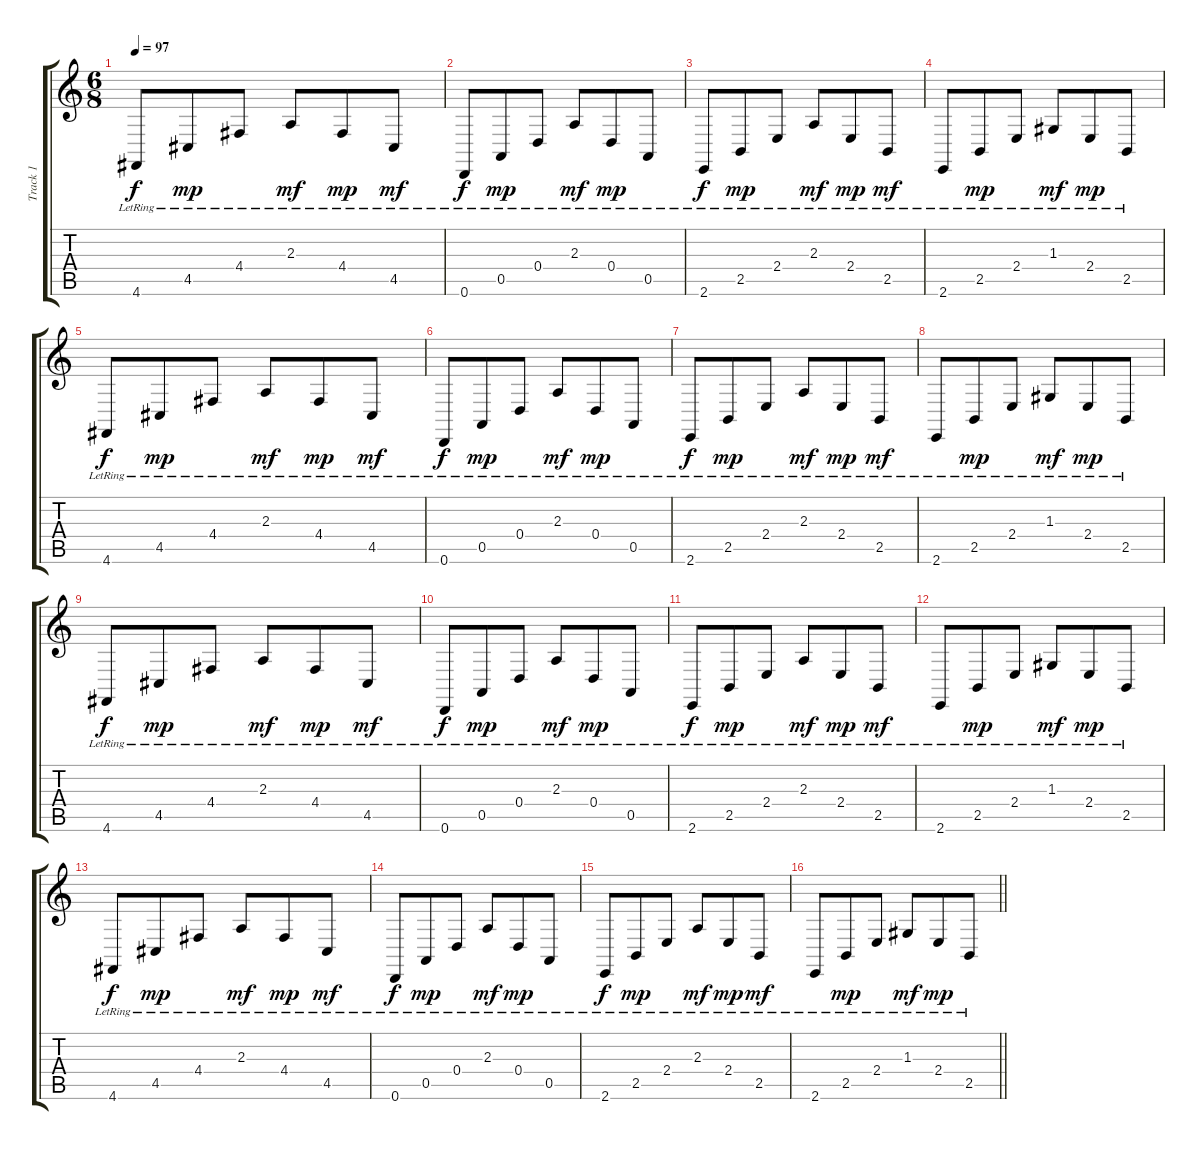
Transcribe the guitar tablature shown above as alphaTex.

\track ("Track 1" "Track 1") {instrument acousticgrandpiano}
\staff {score tabs}
\tuning (E4 B3 G3 D3 A2 D2) {hide}
\ts (6 8)
\tempo 97
\clef g2
\ks c
4.6{lr}.8{dy f} 4.5{lr}.8{dy mp} 4.4{lr}.8 2.3{lr}.8{dy mf} 4.4{lr}.8{dy mp} 4.5{lr}.8{dy mf} |
0.6{lr}.8{dy f} 0.5{lr}.8{dy mp} 0.4{lr}.8 2.3{lr}.8{dy mf} 0.4{lr}.8{dy mp} 0.5{lr}.8 |
2.6{lr}.8{dy f} 2.5{lr}.8{dy mp} 2.4{lr}.8 2.3{lr}.8{dy mf} 2.4{lr}.8{dy mp} 2.5{lr}.8{dy mf} |
2.6{lr}.8 2.5{lr}.8{dy mp} 2.4{lr}.8 1.3{lr}.8{dy mf} 2.4{lr}.8{dy mp} 2.5{lr}.8 |
4.6{lr}.8{dy f} 4.5{lr}.8{dy mp} 4.4{lr}.8 2.3{lr}.8{dy mf} 4.4{lr}.8{dy mp} 4.5{lr}.8{dy mf} |
0.6{lr}.8{dy f} 0.5{lr}.8{dy mp} 0.4{lr}.8 2.3{lr}.8{dy mf} 0.4{lr}.8{dy mp} 0.5{lr}.8 |
2.6{lr}.8{dy f} 2.5{lr}.8{dy mp} 2.4{lr}.8 2.3{lr}.8{dy mf} 2.4{lr}.8{dy mp} 2.5{lr}.8{dy mf} |
2.6{lr}.8 2.5{lr}.8{dy mp} 2.4{lr}.8 1.3{lr}.8{dy mf} 2.4{lr}.8{dy mp} 2.5{lr}.8 |
4.6{lr}.8{dy f} 4.5{lr}.8{dy mp} 4.4{lr}.8 2.3{lr}.8{dy mf} 4.4{lr}.8{dy mp} 4.5{lr}.8{dy mf} |
0.6{lr}.8{dy f} 0.5{lr}.8{dy mp} 0.4{lr}.8 2.3{lr}.8{dy mf} 0.4{lr}.8{dy mp} 0.5{lr}.8 |
2.6{lr}.8{dy f} 2.5{lr}.8{dy mp} 2.4{lr}.8 2.3{lr}.8{dy mf} 2.4{lr}.8{dy mp} 2.5{lr}.8{dy mf} |
2.6{lr}.8 2.5{lr}.8{dy mp} 2.4{lr}.8 1.3{lr}.8{dy mf} 2.4{lr}.8{dy mp} 2.5{lr}.8 |
4.6{lr}.8{dy f} 4.5{lr}.8{dy mp} 4.4{lr}.8 2.3{lr}.8{dy mf} 4.4{lr}.8{dy mp} 4.5{lr}.8{dy mf} |
0.6{lr}.8{dy f} 0.5{lr}.8{dy mp} 0.4{lr}.8 2.3{lr}.8{dy mf} 0.4{lr}.8{dy mp} 0.5{lr}.8 |
2.6{lr}.8{dy f} 2.5{lr}.8{dy mp} 2.4{lr}.8 2.3{lr}.8{dy mf} 2.4{lr}.8{dy mp} 2.5{lr}.8{dy mf} |
\barLineRight lightlight
2.6{lr}.8 2.5{lr}.8{dy mp} 2.4{lr}.8 1.3{lr}.8{dy mf} 2.4{lr}.8{dy mp} 2.5{lr}.8
